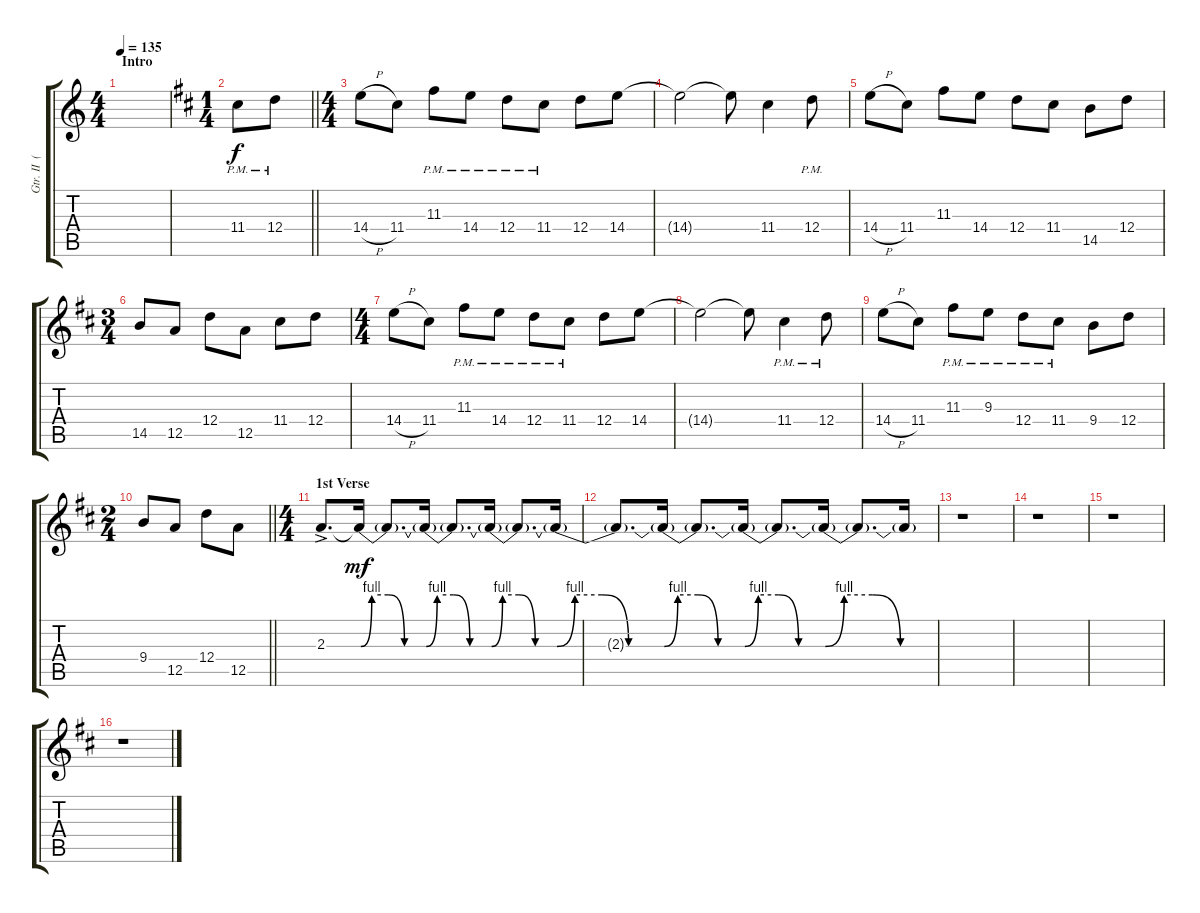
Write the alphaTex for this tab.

\track ("Gtr. II  (lead)" "Gtr. II  (") {instrument distortionguitar}
\staff {score tabs}
\tuning (E4 B3 G3 D3 A2 E2) {hide}
\ts (4 4)
\section ("" "Intro")
\tempo 135
\clef g2
\ks c
|
\ts (1 4)
\barLineRight lightlight
\ks d
11.4{pm}.8{instrument distortionguitar} 12.4{pm}.8 |
\ts (4 4)
14.4{h}.8 11.4.8 11.3{pm}.8 14.4{pm}.8 12.4{pm}.8 11.4{pm}.8 12.4.8 14.4.8 |
14.4{t}.2 14.4{t}.8 11.4.4 12.4{pm}.8 |
14.4{h}.8 11.4.8 11.3.8 14.4.8 12.4.8 11.4.8 14.5.8 12.4.8 |
\ts (3 4)
14.5.8 12.5.8 12.4.8 12.5.8 11.4.8 12.4.8 |
\ts (4 4)
14.4{h}.8 11.4.8 11.3{pm}.8 14.4{pm}.8 12.4{pm}.8 11.4{pm}.8 12.4.8 14.4.8 |
14.4{t}.2 14.4{t}.8 11.4{pm}.4 12.4{pm}.8 |
14.4{h}.8 11.4.8 11.3{pm}.8 9.3{pm}.8 12.4{pm}.8 11.4{pm}.8 9.4.8 12.4.8 |
\ts (2 4)
\barLineRight lightlight
9.4.8 12.5.8 12.4.8 12.5.8 |
\ts (4 4)
\section ("" "1st Verse")
2.3{ac}.8{d volume 0} 2.3{be (custom 0 0 10 4 25 4 40 0 60 0) t}.16{dy mf} 2.3{t}.8{d} 2.3{be (custom 0 0 10 4 25 4 40 0 60 0) t}.16 2.3{t}.8{d} 2.3{be (custom 0 0 10 4 25 4 40 0 60 0) t}.16 2.3{t}.8{d} 2.3{be (custom 0 0 10 4 25 4 40 0 60 0) t}.16 |
2.3{t}.8{d} 2.3{be (custom 0 0 10 4 25 4 40 0 60 0) t}.16 2.3{t}.8{d} 2.3{be (custom 0 0 10 4 25 4 40 0 60 0) t}.16 2.3{t}.8{d} 2.3{be (custom 0 0 10 4 25 4 40 0 60 0) t}.16 2.3{t}.8{d} 2.3{t}.16 |
r.1 |
r.1{volume 10} |
r.1 |
r.1
